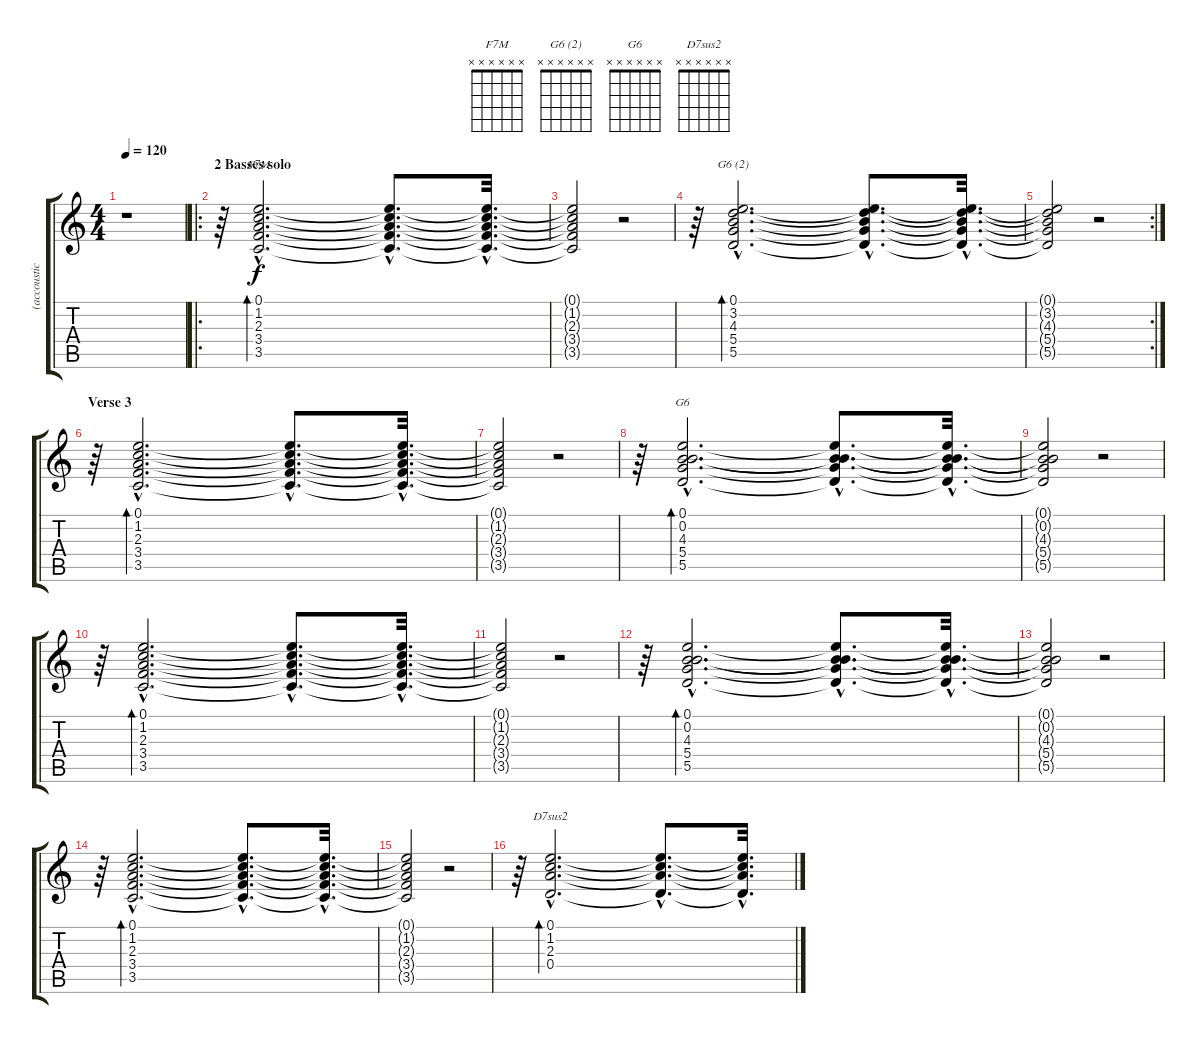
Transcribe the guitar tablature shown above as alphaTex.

\track ("(accoustic stereo fx)" "(accoustic") {instrument acousticguitarsteel}
\staff {score tabs}
\tuning (E4 B3 G3 D3 A2 E2) {hide}
\chord ("F7M" x x x x x x)
\chord ("G6 (2)" x x x x x x)
\chord ("G6" x x x x x x)
\chord ("D7sus2" x x x x x x)
\ts (4 4)
\tempo 120
\clef g2
\ks c
r.1{dy f} |
\ro
\section ("" "2 Basses solo")
r.64 (0.1{hac} 1.2{hac} 2.3{hac} 3.4{hac} 3.5{hac}).2{d bd 240 ch "F7M"} (0.1{hac t} 1.2{hac t} 2.3{hac t} 3.4{hac t} 3.5{hac t}).8{d} (0.1{hac t} 1.2{hac t} 2.3{hac t} 3.4{hac t} 3.5{hac t}).32{d} |
(0.1{t} 1.2{t} 2.3{t} 3.4{t} 3.5{t}).2 r.2 |
r.64 (0.1{hac} 3.2{hac} 4.3{hac} 5.4{hac} 5.5{hac}).2{d bd 240 ch "G6 (2)"} (0.1{hac t} 3.2{hac t} 4.3{hac t} 5.4{hac t} 5.5{hac t}).8{d} (0.1{hac t} 3.2{hac t} 4.3{hac t} 5.4{hac t} 5.5{hac t}).32{d} |
\rc 2
(0.1{t} 3.2{t} 4.3{t} 5.4{t} 5.5{t}).2 r.2 |
\section ("" "Verse 3")
r.64 (0.1{hac} 1.2{hac} 2.3{hac} 3.4{hac} 3.5{hac}).2{d bd 240} (0.1{hac t} 1.2{hac t} 2.3{hac t} 3.4{hac t} 3.5{hac t}).8{d} (0.1{hac t} 1.2{hac t} 2.3{hac t} 3.4{hac t} 3.5{hac t}).32{d} |
(0.1{t} 1.2{t} 2.3{t} 3.4{t} 3.5{t}).2 r.2 |
r.64 (0.1{hac} 0.2{hac} 4.3{hac} 5.4{hac} 5.5{hac}).2{d bd 240 ch "G6"} (0.1{hac t} 0.2{hac t} 4.3{hac t} 5.4{hac t} 5.5{hac t}).8{d} (0.1{hac t} 0.2{hac t} 4.3{hac t} 5.4{hac t} 5.5{hac t}).32{d} |
(0.1{t} 0.2{t} 4.3{t} 5.4{t} 5.5{t}).2 r.2 |
r.64 (0.1{hac} 1.2{hac} 2.3{hac} 3.4{hac} 3.5{hac}).2{d bd 240} (0.1{hac t} 1.2{hac t} 2.3{hac t} 3.4{hac t} 3.5{hac t}).8{d} (0.1{hac t} 1.2{hac t} 2.3{hac t} 3.4{hac t} 3.5{hac t}).32{d} |
(0.1{t} 1.2{t} 2.3{t} 3.4{t} 3.5{t}).2 r.2 |
r.64 (0.1{hac} 0.2{hac} 4.3{hac} 5.4{hac} 5.5{hac}).2{d bd 240} (0.1{hac t} 0.2{hac t} 4.3{hac t} 5.4{hac t} 5.5{hac t}).8{d} (0.1{hac t} 0.2{hac t} 4.3{hac t} 5.4{hac t} 5.5{hac t}).32{d} |
(0.1{t} 0.2{t} 4.3{t} 5.4{t} 5.5{t}).2 r.2 |
r.64 (0.1{hac} 1.2{hac} 2.3{hac} 3.4{hac} 3.5{hac}).2{d bd 240} (0.1{hac t} 1.2{hac t} 2.3{hac t} 3.4{hac t} 3.5{hac t}).8{d} (0.1{hac t} 1.2{hac t} 2.3{hac t} 3.4{hac t} 3.5{hac t}).32{d} |
(0.1{t} 1.2{t} 2.3{t} 3.4{t} 3.5{t}).2 r.2 |
r.64 (0.1{hac} 1.2{hac} 2.3{hac} 0.4{hac}).2{d bd 240 ch "D7sus2"} (0.1{hac t} 1.2{hac t} 2.3{hac t} 0.4{hac t}).8{d} (0.1{hac t} 1.2{hac t} 2.3{hac t} 0.4{hac t}).32{d}
